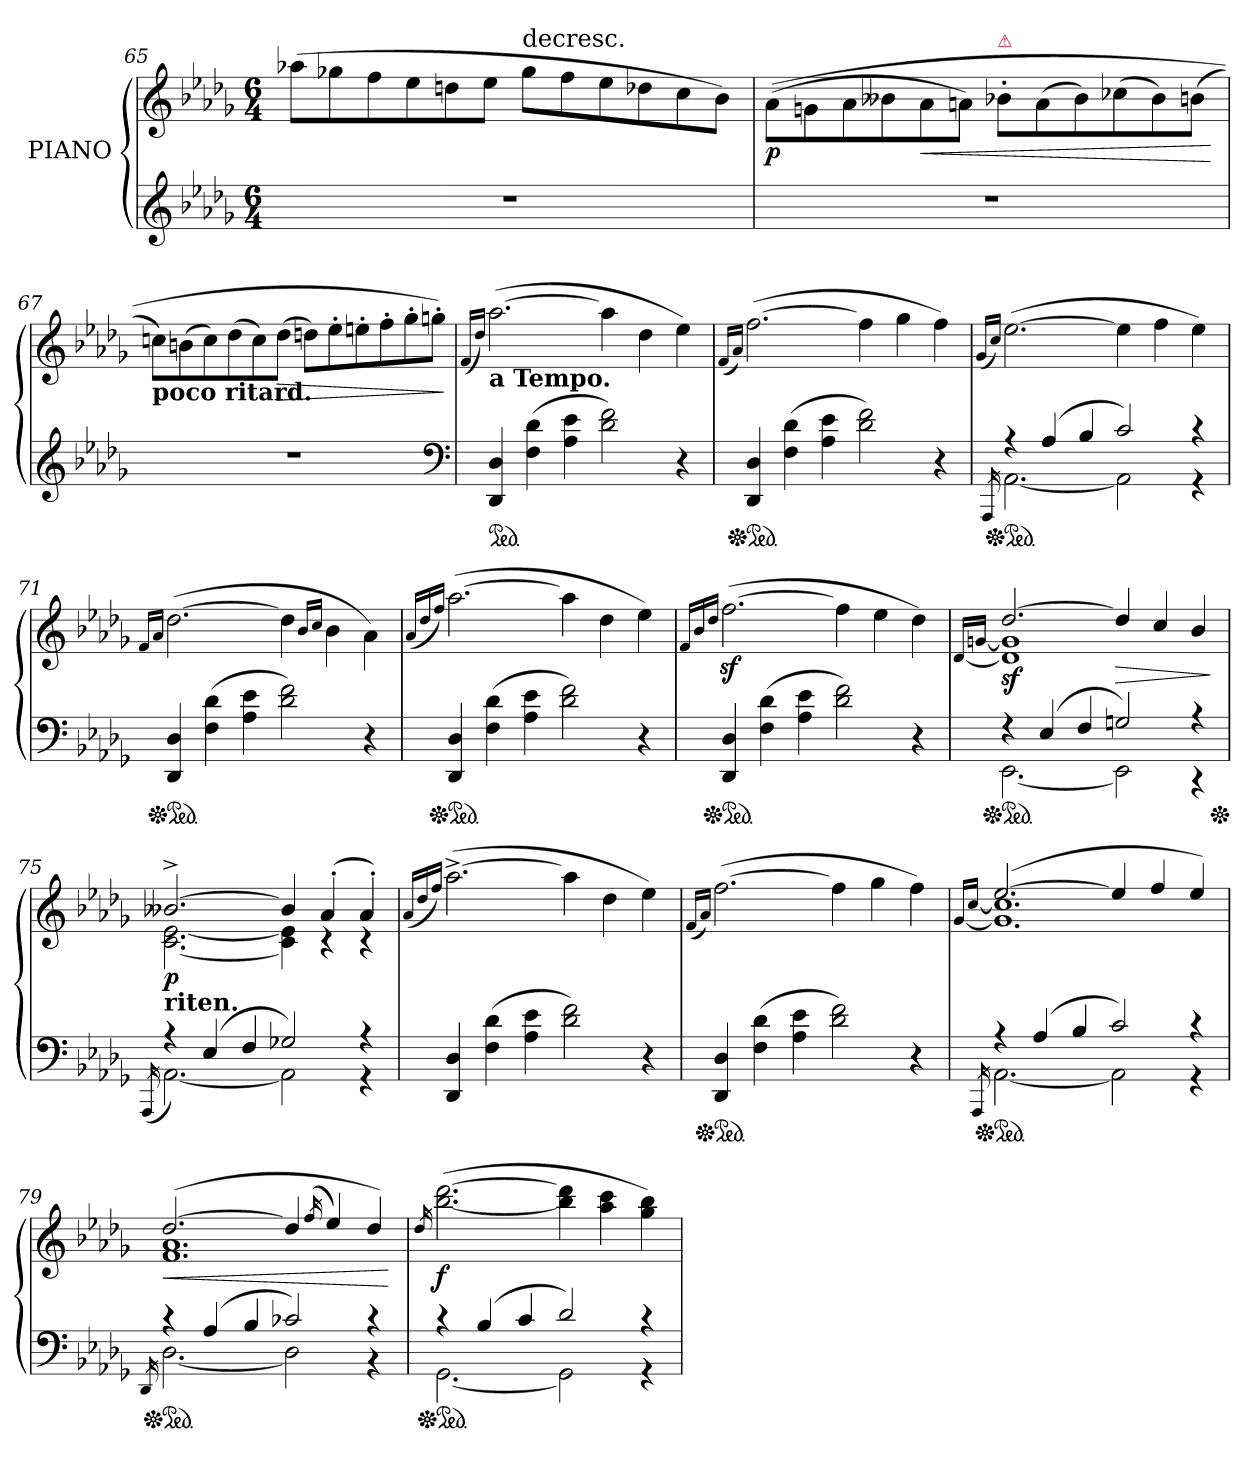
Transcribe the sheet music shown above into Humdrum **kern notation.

**kern	**kern	**dynam
*part2	*part1	*part1
*staff2	*staff1	*staff1
*I"PIANO	*I"PIANO	*
*clefG2	*clefG2	*
*k[b-e-a-d-g-]	*k[b-e-a-d-g-]	*
*D-:	*D-:	*
*M6/4	*M6/4	*
=65	=65	=65
1.r	(8aa-X\L	.
.	8gg-X\	.
.	8ff\	.
.	8ee-\	.
.	8ddn\	.
.	8ee-\J	.
!	!LO:TX:t=decresc.	!
.	8gg-\L	.
.	8ff\	.
.	8ee-\	.
.	8dd-X\	.
.	8cc\	.
.	8b-\J)	.
=66	=66	=66
1.r	((8a-\L	p
.	8gn\	.
.	8a-\	.
.	8b--X\	.
!	!	!LO:HP:b
.	8a-\	<
.	8an\J)	.
!	!LO:TX:a:color=crimson:t=⚠	!
.	8b-X'\L	.
.	(8a\	.
.	8b-\)	.
.	(8cc-X\	.
.	8b-\)	.
.	(8bn\J	.
.	.	[
=67	=67	=67
!	!LO:TX:b:B:t=poco ritard.	!
1.r	8ccn\L)	.
.	(8bn\	.
.	8cc\)	.
.	(8dd-\	.
.	8cc\)	.
!	!	!LO:HP:b
.	(8dd-\J	>
.	8ddn\L)	.
.	8ee-'\	.
.	8een'\	.
.	8ff'\	.
.	8gg-'\	.
.	8ggn'\J)	.
*clefF4	*	*
.	.	]
=68	=68	=68
.	(16qqf/LL	.
.	16qqdd-/JJ)	.
!	!LO:TX:b:B:t=a Tempo.	!
*ped	*	*
4DD-/ 4D-/	([2.aa-\	.
(4F\ 4d-\	.	.
4A-\ 4e-\	.	.
2d-\ 2f\)	4aa-\]	.
.	4dd-\	.
4r	4ee-\)	.
=69	=69	=69
.	(16qqf/LL	.
.	16qqa-/JJ)	.
*Xped	*	*
*ped	*	*
4DD-/ 4D-/	([2.ff\	.
(4F\ 4d-\	.	.
4A-\ 4e-\	.	.
2d-\ 2f\)	4ff\]	.
.	4gg-\	.
4r	4ff\)	.
=70	=70	=70
.	(16qqg-/LL	.
*^	*	*
.	16qAAA-/	16qqcc/JJ)	.
*Xped	*	*	*
*ped	*	*	*
4rA	[2.AA-\	([2.ee-\	.
(4A-/	.	.	.
4B-/	.	.	.
2c/)	2AA-\]	4ee-\]	.
.	.	4ff\	.
4rGG	4rc	4ee-\)	.
*v	*v	*	*
=71	=71	=71
.	16qqf/LL	.
.	16qqa-/JJ	.
*Xped	*	*
*ped	*	*
4DD-/ 4D-/	([2.dd-\	.
(4F\ 4d-\	.	.
4A-\ 4e-\	.	.
2d-\ 2f\)	4dd-\]	.
.	16qqb-/LL	.
.	16qqcc/JJ	.
.	4b-\	.
4r	4a-\)	.
=72	=72	=72
.	(16qqa-/LL	.
.	16qqdd-/	.
.	16qqff/JJ)	.
*Xped	*	*
*ped	*	*
4DD-/ 4D-/	([2.aa-\	.
(4F\ 4d-\	.	.
4A-\ 4e-\	.	.
2d-\ 2f\)	4aa-\]	.
.	4dd-\	.
4r	4ee-\)	.
=73	=73	=73
.	16qqf/LL	.
.	16qqb-/	.
.	16qqdd-/JJ	.
*Xped	*	*
*ped	*	*
4DD-/ 4D-/	([2.ffz\	.
(4F\ 4d-\	.	.
4A-\ 4e-\	.	.
2d-\ 2f\)	4ff\]	.
.	4ee-\	.
4r	4dd-\)	.
=74	=74	=74
*	*^	*
.	.	[16qqd-/LL	.
.	.	[16qqgn/JJ	.
*^	*	*	*
!	!	!	!LO:N:vis=1	!
*Xped	*	*	*	*
*ped	*	*	*	*
4r	[2.EE-\	[2.dd-/	2.d-]z\ 2.g]z\	.
(4E-/	.	.	.	.
4F/	.	.	.	.
!	!	!	!	!LO:HP:b
2Gn/)	2EE-\]	4dd-/]	2.d-yy\ 2.gnyy\	>
.	.	4cc/	.	.
4rCC	4rA	4b-/	.	.
*v	*v	*	*	*
*	*v	*v	*
.	.	]
*Xped	*	*
=75	=75	=75
*^	*	*
.	(>16qAAA-/	.	.
*	*	*^	*
!	!	!LO:TX:b:B:t=riten.	!	!
4rA	[2.AA-\)	[2.b--X^/	[2.c\ [2.e-\	p
(4E-/	.	.	.	.
4F/	.	.	.	.
2G-X/)	2AA-\]	4b--/]	4c]\ 4e-]\	.
.	.	(4a-'/	4r	.
4rGG	4rA	4a-'/)	4r	.
*v	*v	*	*	*
*	*v	*v	*
=76	=76	=76
.	(<16qqa-/LL	.
.	16qqdd-/	.
.	16qqff/JJ)	.
4DD-/ 4D-/	([2.aa-^<\	.
(4F\ 4d-\	.	.
4A-\ 4e-\	.	.
2d-\ 2f\)	4aa-\]	.
.	4dd-\	.
4r	4ee-\)	.
=77	=77	=77
.	(16qqf/LL	.
.	16qqa-/JJ)	.
*Xped	*	*
*ped	*	*
4DD-/ 4D-/	([2.ff\	.
(4F\ 4d-\	.	.
4A-\ 4e-\	.	.
2d-\ 2f\)	4ff\]	.
.	4gg-\	.
4r	4ff\)	.
=78	=78	=78
*	*^	*
.	.	[16qqg-/LL	.
*^	*	*	*
.	16qAAA-/	.	[16qqcc/JJ	.
*Xped	*	*	*	*
*ped	*	*	*	*
4rA	[2.AA-\	([2.ee-/	1.g-] 1.cc]	.
(4A-/	.	.	.	.
4B-/	.	.	.	.
2c/)	2AA-\]	4ee-/]	.	.
.	.	4ff/	.	.
4rGG	4rc	4ee-/)	.	.
=79	=79	=79	=79	=79
.	16qDD-/	.	.	.
!	!	!	!	!LO:HP:b
*Xped	*	*	*	*
*ped	*	*	*	*
4r	[2.D-\	([2.dd-/	1.f 1.a-	<
(4A-/	.	.	.	.
4B-/	.	.	.	.
2c-X/)	2D-\]	4dd-/]	.	.
.	.	(<16qff/	.	.
.	.	4ee-/)	.	.
4rBB	4rc	4dd-/)	.	.
*v	*v	*	*	*
*	*v	*v	*
.	.	[
=80	=80	=80
.	16qdd-/	.
*^	*	*
*Xped	*	*	*
*ped	*	*	*
4rc	[2.GG-\	([2.bb-\ [2.ddd-\	f
(4B-/	.	.	.
4c/	.	.	.
2d-/)	2GG-\]	4bb-]\ 4ddd-]\	.
.	.	4aa-\ 4ccc\	.
4rGG	4rc	4gg-\ 4bb-\)	.
*v	*v	*	*
=	=	=
*-	*-	*-
